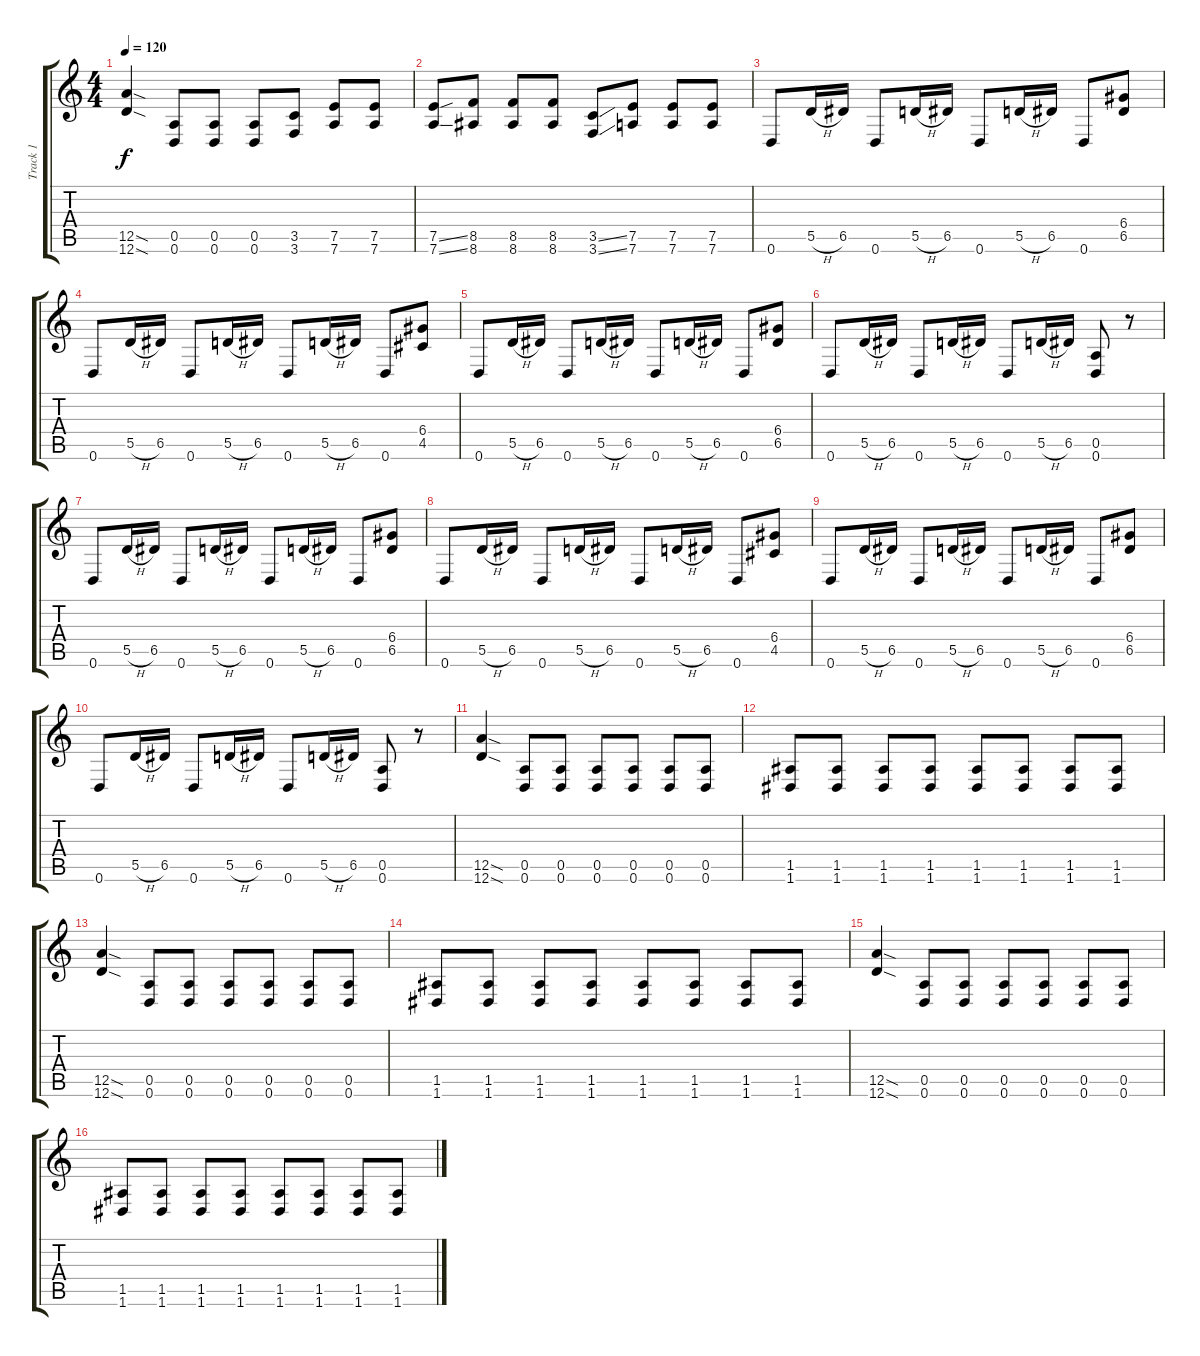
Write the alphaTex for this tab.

\track ("Track 1" "Track 1") {instrument distortionguitar}
\staff {score tabs}
\tuning (E4 B3 G3 D3 A2 D2) {hide}
\ts (4 4)
\tempo 120
\clef g2
\ks c
(12.5{sod} 12.6{sod}).4{dy f} (0.5 0.6).8 (0.5 0.6).8 (0.5 0.6).8 (3.5 3.6).8 (7.5 7.6).8 (7.5 7.6).8 |
(7.5{ss} 7.6{ss}).8 (8.5 8.6).8 (8.5 8.6).8 (8.5 8.6).8 (3.5{ss} 3.6{ss}).8 (7.5 7.6).8 (7.5 7.6).8 (7.5 7.6).8 |
0.6.8 5.5{h}.16 6.5.16 0.6.8 5.5{h}.16 6.5.16 0.6.8 5.5{h}.16 6.5.16 0.6.8 (6.4 6.5).8 |
0.6.8 5.5{h}.16 6.5.16 0.6.8 5.5{h}.16 6.5.16 0.6.8 5.5{h}.16 6.5.16 0.6.8 (6.4 4.5).8 |
0.6.8 5.5{h}.16 6.5.16 0.6.8 5.5{h}.16 6.5.16 0.6.8 5.5{h}.16 6.5.16 0.6.8 (6.4 6.5).8 |
0.6.8 5.5{h}.16 6.5.16 0.6.8 5.5{h}.16 6.5.16 0.6.8 5.5{h}.16 6.5.16 (0.5 0.6).8 r.8 |
0.6.8 5.5{h}.16 6.5.16 0.6.8 5.5{h}.16 6.5.16 0.6.8 5.5{h}.16 6.5.16 0.6.8 (6.4 6.5).8 |
0.6.8 5.5{h}.16 6.5.16 0.6.8 5.5{h}.16 6.5.16 0.6.8 5.5{h}.16 6.5.16 0.6.8 (6.4 4.5).8 |
0.6.8 5.5{h}.16 6.5.16 0.6.8 5.5{h}.16 6.5.16 0.6.8 5.5{h}.16 6.5.16 0.6.8 (6.4 6.5).8 |
0.6.8 5.5{h}.16 6.5.16 0.6.8 5.5{h}.16 6.5.16 0.6.8 5.5{h}.16 6.5.16 (0.5 0.6).8 r.8 |
(12.5{sod} 12.6{sod}).4 (0.5 0.6).8 (0.5 0.6).8 (0.5 0.6).8 (0.5 0.6).8 (0.5 0.6).8 (0.5 0.6).8 |
(1.5 1.6).8 (1.5 1.6).8 (1.5 1.6).8 (1.5 1.6).8 (1.5 1.6).8 (1.5 1.6).8 (1.5 1.6).8 (1.5 1.6).8 |
(12.5{sod} 12.6{sod}).4 (0.5 0.6).8 (0.5 0.6).8 (0.5 0.6).8 (0.5 0.6).8 (0.5 0.6).8 (0.5 0.6).8 |
(1.5 1.6).8 (1.5 1.6).8 (1.5 1.6).8 (1.5 1.6).8 (1.5 1.6).8 (1.5 1.6).8 (1.5 1.6).8 (1.5 1.6).8 |
(12.5{sod} 12.6{sod}).4 (0.5 0.6).8 (0.5 0.6).8 (0.5 0.6).8 (0.5 0.6).8 (0.5 0.6).8 (0.5 0.6).8 |
(1.5 1.6).8 (1.5 1.6).8 (1.5 1.6).8 (1.5 1.6).8 (1.5 1.6).8 (1.5 1.6).8 (1.5 1.6).8 (1.5 1.6).8
